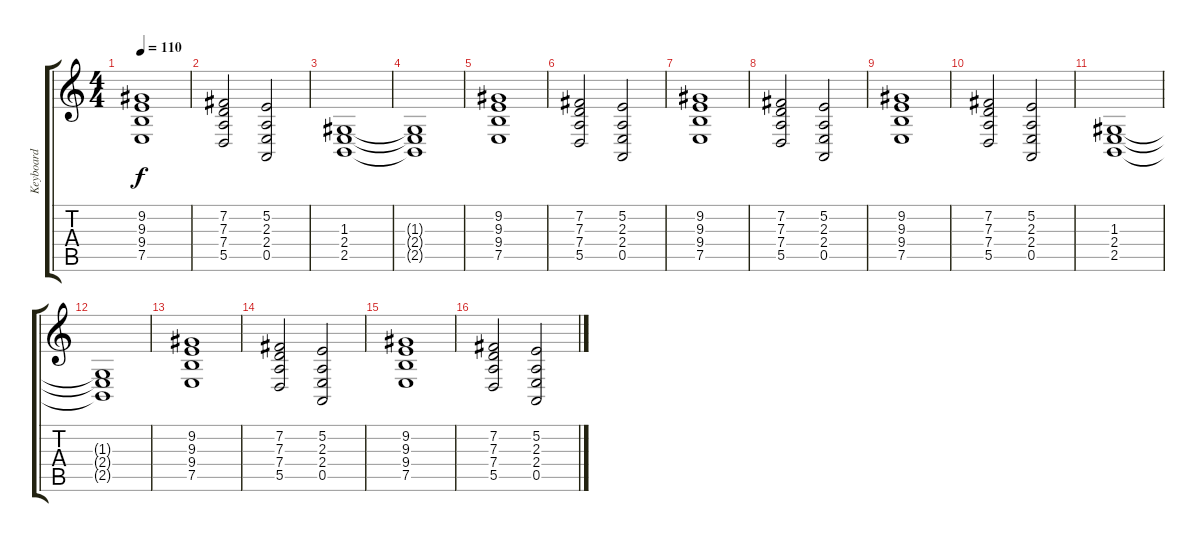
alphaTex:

\track ("Keyboard" "Keyboard") {instrument stringensemble2}
\staff {score tabs}
\tuning (E4 B3 G3 D3 A2 E2) {hide}
\ts (4 4)
\tempo 110
\clef g2
\ks c
(9.2 9.3 9.4 7.5).1{dy f} |
(7.2 7.3 7.4 5.5).2 (5.2 2.3 2.4 0.5).2 |
(1.3 2.4 2.5).1 |
(1.3{t} 2.4{t} 2.5{t}).1 |
(9.2 9.3 9.4 7.5).1 |
(7.2 7.3 7.4 5.5).2 (5.2 2.3 2.4 0.5).2 |
(9.2 9.3 9.4 7.5).1 |
(7.2 7.3 7.4 5.5).2 (5.2 2.3 2.4 0.5).2 |
(9.2 9.3 9.4 7.5).1{volume 5} |
(7.2 7.3 7.4 5.5).2 (5.2 2.3 2.4 0.5).2 |
(1.3 2.4 2.5).1 |
(1.3{t} 2.4{t} 2.5{t}).1 |
(9.2 9.3 9.4 7.5).1{volume 4} |
(7.2 7.3 7.4 5.5).2 (5.2 2.3 2.4 0.5).2 |
(9.2 9.3 9.4 7.5).1 |
(7.2 7.3 7.4 5.5).2 (5.2 2.3 2.4 0.5).2
